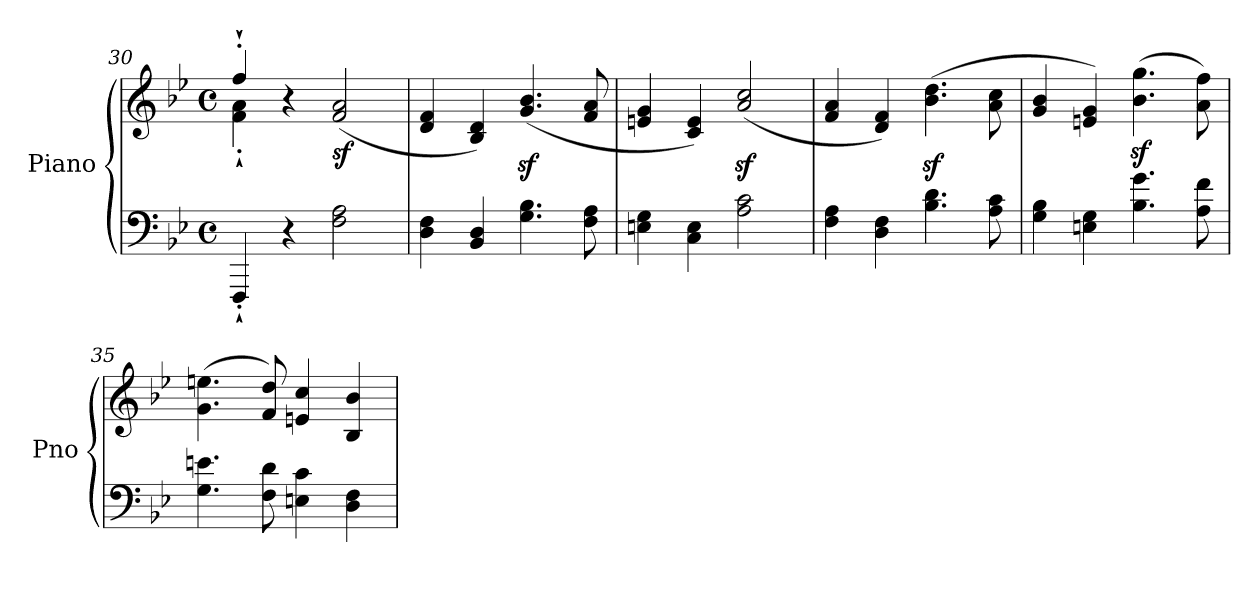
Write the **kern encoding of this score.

**kern	**kern	**dynam
*part1	*part1	*part1
*staff2	*staff1	*staff1/2
*I"Piano	*	*
*I'Pno	*	*
!!LO:LB:g=z
*clefF4	*clefG2	*
*k[b-e-]	*k[b-e-]	*
*M4/4	*M4/4	*
*met(c)	*met(c)	*
=30	=30	=30
*	*^	*
4FFF'`/	4ff'`/	4f\'` 4a\'`	.
4r	4r	2.ryy	.
!	!	!	!LO:DY:b
2F\ 2A\	(>2f/ 2a/	.	sf
*	*v	*v	*
=31	=31	=31
4D\ 4F\	4d/ 4f/	.
4BB-/ 4D/	4B-/ 4d/)	.
4.G\ 4.B-\	(<4.g/z< 4.b-/z<	.
8F\ 8A\	8f/ 8a/	.
=32	=32	=32
4En\ 4G\	4en/ 4g/	.
4C\ 4E\	4c/ 4e/)	.
2A\ 2c\	(<2a/z< 2cc/z<	.
=33	=33	=33
4F\ 4A\	4f/ 4a/	.
4D\ 4F\	4d/ 4f/)	.
4.B-\ 4.d\	(>4.b-\z< 4.dd\z<	.
8A\ 8c\	8a\ 8cc\	.
=34	=34	=34
4G\ 4B-\	4g/ 4b-/	.
4En\ 4G\	4en/ 4g/)	.
4.B-\ 4.g\	(>4.b-\z< 4.gg\z<	.
8A\ 8f\	8a\ 8ff\)	.
=35	=35	=35
4.G\ 4.en\	(>4.g\ 4.een\	.
8F\ 8d\	8f/ 8dd/)	.
!	!	!LO:DY:b
4En\ 4c\	4en/ 4cc/	other-dynamics
4D\ 4F\	4B-/ 4b-/	.
=	=	=
*-	*-	*-
